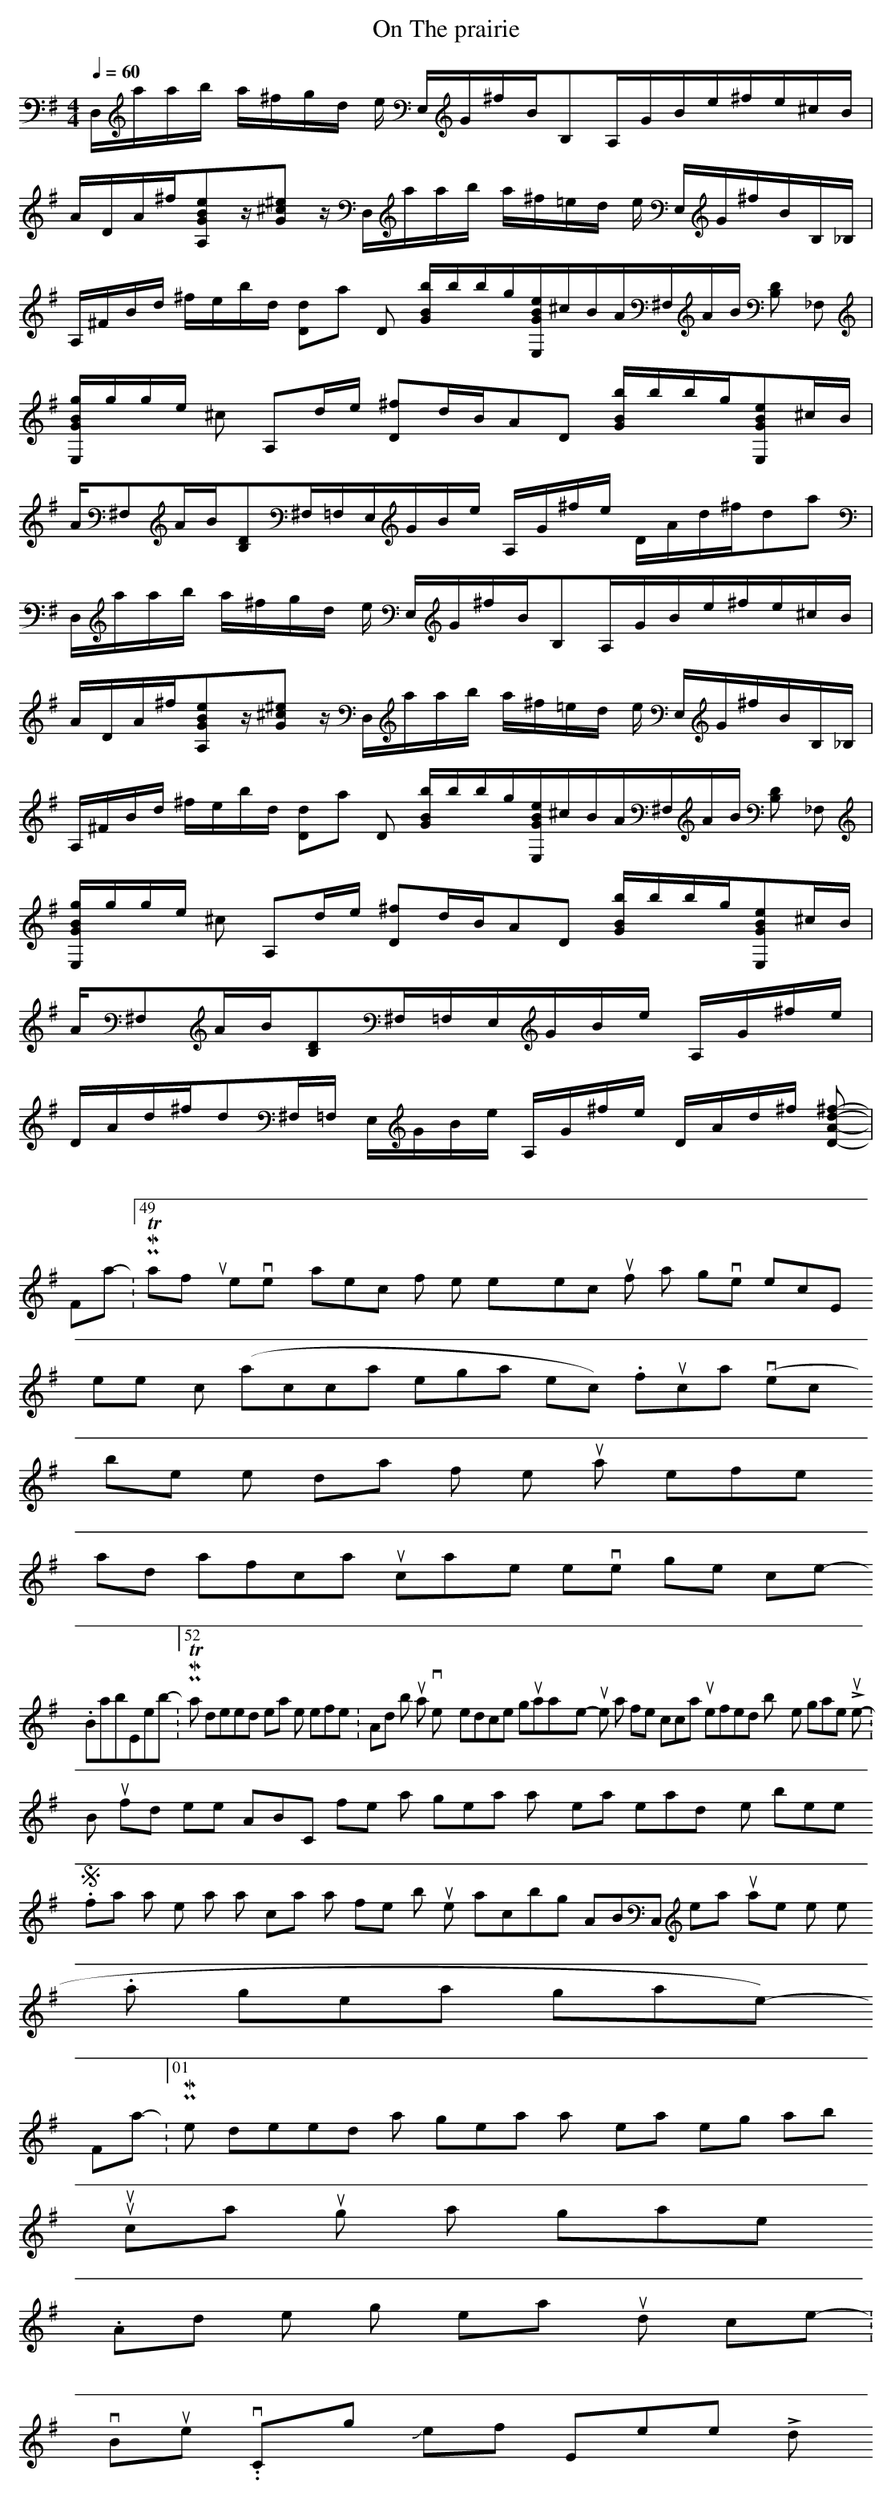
X:1
T:On The prairie
M:4/4
L:1/8
Q:1/4=60
K:G
D,/2a/2a/2b/2 a/2^f/2g/2d/2 e/2 E,/2G/2^f/2B/2B,A,/2G/2B/2e/2^f/2e/2^c/2B/2|
A/2D/2A/2^f/2[A,GBe]z/2[G^c^e]z/2 D,/2a/2a/2b/2 a/2^f/2=e/2d/2 e/2 E,/2G/2^f/2B/2B,/2_B,/2|
A,/2^F/2B/2d/2 ^f/2e/2b/2d/2 [Dd]a D [G/2B/2b/2]b/2b/2g/2[E,/2G/2B/2e/2]^c/2B/2A/2^F,/2A/2B/2 [B,D] _F,|
[E,/2G/2B/2g/2]g/2g/2e/2 ^c A,d/2e/2 [D^f]d/2B/2AD [G/2B/2b/2]b/2b/2g/2[E,GBe]^c/2B/2|
A/2^F,A/2B/2[B,D]^F,/2=F,/2E,/2G/2B/2e/2 A,/2G/2^f/2e/2 D/2A/2d/2^f/2da|
D,/2a/2a/2b/2 a/2^f/2g/2d/2 e/2 E,/2G/2^f/2B/2B,A,/2G/2B/2e/2^f/2e/2^c/2B/2|
A/2D/2A/2^f/2[A,GBe]z/2[G^c^e]z/2 D,/2a/2a/2b/2 a/2^f/2=e/2d/2 e/2 E,/2G/2^f/2B/2B,/2_B,/2|
A,/2^F/2B/2d/2 ^f/2e/2b/2d/2 [Dd]a D [G/2B/2b/2]b/2b/2g/2[E,/2G/2B/2e/2]^c/2B/2A/2^F,/2A/2B/2 [B,D] _F,|
[E,/2G/2B/2g/2]g/2g/2e/2 ^c A,d/2e/2 [D^f]d/2B/2AD [G/2B/2b/2]b/2b/2g/2[E,GBe]^c/2B/2|
A/2^F,A/2B/2[B,D]^F,/2=F,/2E,/2G/2B/2e/2 A,/2G/2^f/2e/2 |
D/2A/2d/2^f/2d^F,/2=F,/2 E,/2G/2B/2e/2 A,/2G/2^f/2e/2 D/2A/2d/2^f/2 [DAd^f]|
-----------------------------------------------------------------------------
Firak09-09-2008, 05:49 PMThankfuly every aspect of the execution of a given piece,
either stylistic (staccato, legato etc.) or functional (velocity),
will be the domain of the human performer
and no artifical musicplayer will ever gets close to it .
-----------------------------------------------------------------------------
BinabikErebor09-09-2008, 07:52 PMThat depends somewhat on the performer :-) And I'm but a very mediocre guitarplayer -- on quite a few occasions outperformed by the ingame Lute :-)
But I find these ABC files a great way to learn to read my notes better.
So far, a note was a location on a fret -- but while transcribing this to ABC, I learnt to put names to the notes.
It's a great game ;-)
-----------------------------------------------------------------------------
Firak10-09-2008, 10:01 PMYes it is indeed a great way to learn something about
musicnotation through a game .
And some song really sound nice :)
-----------------------------------------------------------------------------
vBulletin® v3.8.4, Copyright ©2000-2009, Jelsoft Enterprises Ltd.
